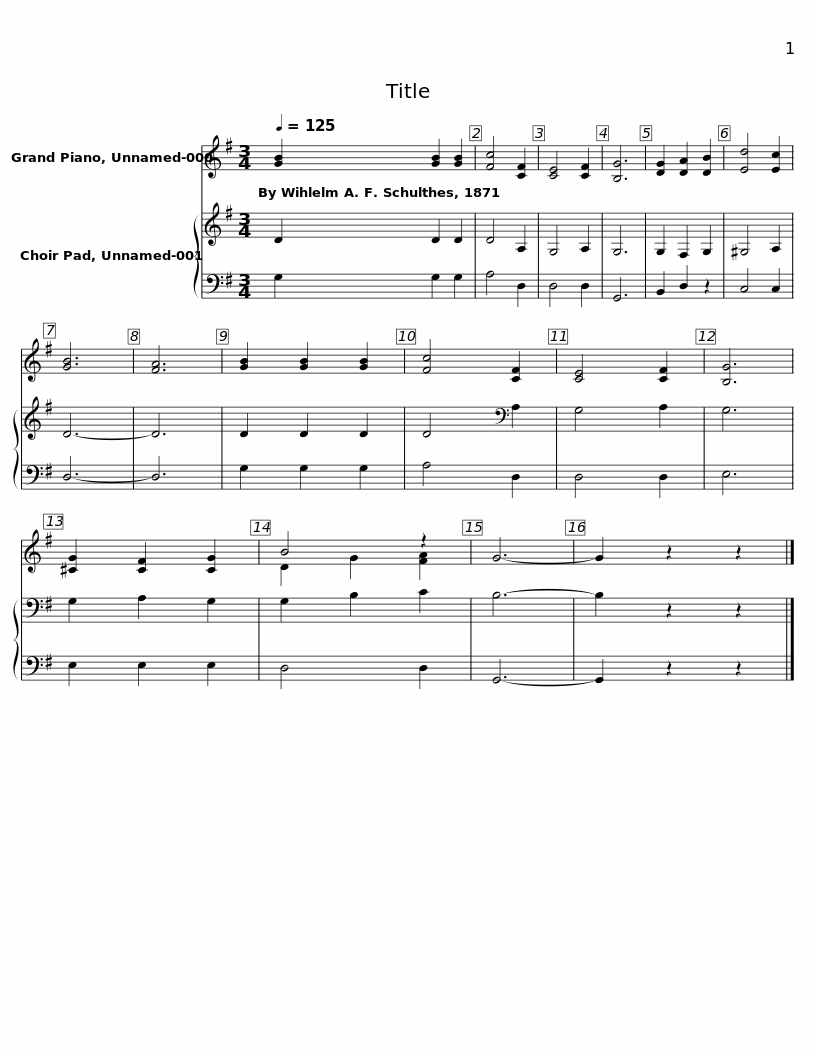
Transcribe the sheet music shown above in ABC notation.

X:1
%%score ( 1 2 ) { 3 | 4 }
L:1/8
Q:1/4=125
M:3/4
I:linebreak $
K:G
V:1 treble
V:2 treble
V:3 treble
V:4 bass
V:1
 [GB]2 [GB]2 [GB]2 | [Fc]4 [CF]2 | [CE]4 [CF]2 | [B,G]6 | [DG]2 [DA]2 [DB]2 | %5
 [Ed]4 [Ec]2 | [GB]6 |$ [FA]6 | [GB]2 [GB]2 [GB]2 | [Fc]4 [CF]2 | %10
 [CE]4 [CF]2 | [B,G]6 | [^CG]2 [CF]2 [CG]2 | B4 z2 | G6- | %15
 G2 z2 z2 |] %16
V:2
 x6 | x6 | x6 | x6 | x6 | %5
 x6 | x6 |$ x6 | x6 | x6 | %10
 x6 | x6 | x6 | D2 G2 [FA]2 | x6 | %15
 x6 |] %16
V:3
 D2 D2 D2 | D4 A,2 | G,4 A,2 | G,6 | G,2 F,2 G,2 | %5
 ^G,4 A,2 | D6- |$ D6 | D2 D2 D2 | D4[K:bass] A,2 | %10
 G,4 A,2 | G,6 | G,2 A,2 G,2 | G,2 B,2 C2 | B,6- | %15
 B,2 z2 z2 |] %16
V:4
 G,2 G,2 G,2 | A,4 D,2 | D,4 D,2 | G,,6 | B,,2 D,2 z2 | %5
 C,4 C,2 | D,6- |$ D,6 | G,2 G,2 G,2 | A,4 D,2 | %10
 D,4 D,2 | E,6 | E,2 E,2 E,2 | D,4 D,2 | G,,6- | %15
 G,,2 z2 z2 |] %16
